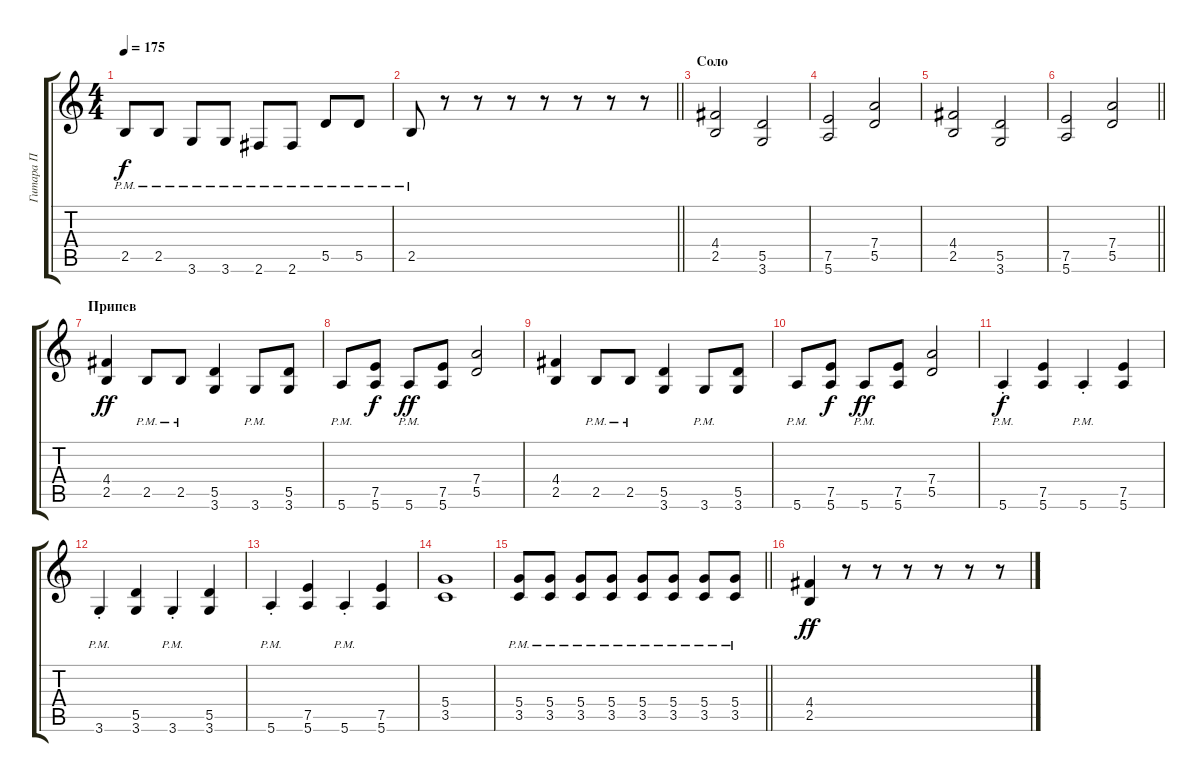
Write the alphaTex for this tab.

\track ("Гитара П" "Гитара П") {instrument overdrivenguitar}
\staff {score tabs}
\tuning (E4 B3 G3 D3 A2 E2) {hide}
\ts (4 4)
\tempo 175
\clef g2
\ks c
2.5{pm}.8{dy f} 2.5{pm}.8 3.6{pm}.8 3.6{pm}.8 2.6{pm}.8 2.6{pm}.8 5.5{pm}.8 5.5{pm}.8 |
\barLineRight lightlight
2.5{pm}.8 r.8 r.8 r.8 r.8 r.8 r.8 r.8 |
\section ("" "Соло")
(4.4 2.5).2 (5.5 3.6).2 |
(7.5 5.6).2 (7.4 5.5).2 |
(4.4 2.5).2 (5.5 3.6).2 |
\barLineRight lightlight
(7.5 5.6).2 (7.4 5.5).2 |
\section ("" "Припев")
(4.4 2.5).4{dy ff} 2.5{pm}.8 2.5{pm}.8 (5.5 3.6).4 3.6{pm}.8 (5.5 3.6).8 |
5.6{pm}.8 (7.5 5.6).8{dy f} 5.6{pm}.8{dy ff} (7.5 5.6).8 (7.4 5.5).2 |
(4.4 2.5).4 2.5{pm}.8 2.5{pm}.8 (5.5 3.6).4 3.6{pm}.8 (5.5 3.6).8 |
5.6{pm}.8 (7.5 5.6).8{dy f} 5.6{pm}.8{dy ff} (7.5 5.6).8 (7.4 5.5).2 |
5.6{pm st}.4{dy f} (7.5 5.6).4 5.6{pm st}.4 (7.5 5.6).4 |
3.6{pm st}.4 (5.5 3.6).4 3.6{pm st}.4 (5.5 3.6).4 |
5.6{pm st}.4 (7.5 5.6).4 5.6{pm st}.4 (7.5 5.6).4 |
(5.4 3.5).1 |
\barLineRight lightlight
(5.4{pm} 3.5{pm}).8 (5.4{pm} 3.5{pm}).8 (5.4{pm} 3.5{pm}).8 (5.4{pm} 3.5{pm}).8 (5.4{pm} 3.5{pm}).8 (5.4{pm} 3.5{pm}).8 (5.4{pm} 3.5{pm}).8 (5.4{pm} 3.5{pm}).8 |
(4.4 2.5).4{dy ff} r.8 r.8 r.8 r.8 r.8 r.8
